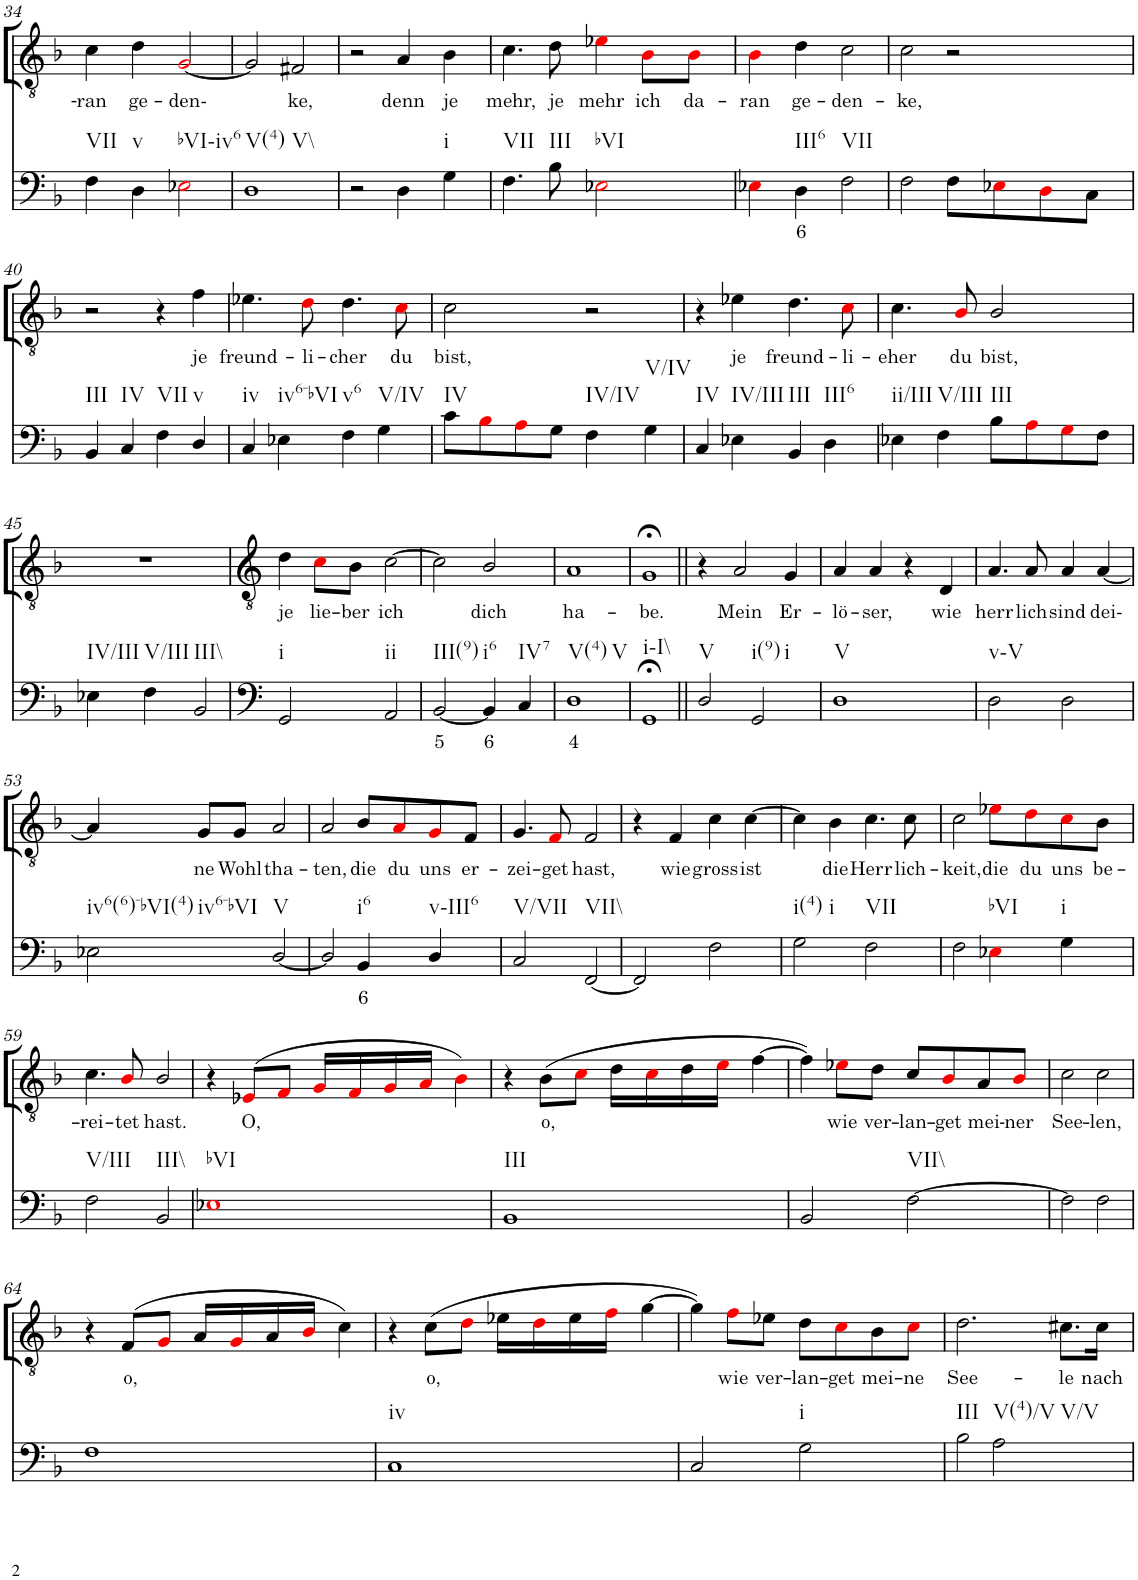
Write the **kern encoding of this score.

**kern	**text	**kern	**text
*part2	*part2	*part1	*part1
*staff2	*staff2	*staff1	*staff1
*I"Continuo	*	*I"Tenor	*
!!LO:PB:g=z
*clefF4	*	*clefGv2	*
*k[b-]	*	*k[b-]	*
*M4/4	*	*M4/4	*
=34	=34	=34	=34
!LO:TX:b:t=VII	!	!	!
!	!	!	!LO:LY:b
4F\	.	4c\	ran
!LO:TX:b:t=v	!	!	!
!	!	!	!LO:LY:b
4D\	.	4d\	ge-
!LO:TX:b:t=bVI-iv6	!	!	!
!	!	!	!LO:LY:b
2E-Xi\	.	[2Gi/	den-
=35	=35	=35	=35
!LO:TX:b:t=V(4)	!	!	!
!LO:TX:b:t=V\\	!	!	!
1D	.	2G/]	.
!	!	!	!LO:LY:b
.	.	2F#X/	ke,
=36	=36	=36	=36
2r	.	2r	.
!	!	!	!LO:LY:b
4D\	.	4A/	denn
!LO:TX:b:t=i	!	!	!
!	!	!	!LO:LY:b
4G\	.	4B-\	je
=37	=37	=37	=37
!LO:TX:b:t=VII	!	!	!
!	!	!	!LO:LY:b
4.F\	.	4.c\	mehr,
!LO:TX:b:t=III	!	!	!
!	!	!	!LO:LY:b
8B-\	.	8d\	je
!LO:TX:b:t=bVI	!	!	!
!	!	!	!LO:LY:b
2E-Xi\	.	4e-Xi\	mehr
!	!	!	!LO:LY:b
.	.	8B-i\L	ich
!	!	!	!LO:LY:b
.	.	8B-i\J	da-
=38	=38	=38	=38
!	!	!	!LO:LY:b
4E-Xi\	.	4B-i\	ran
!LO:TX:b:t=III6	!	!	!
!	!LO:LY:b	!	!LO:LY:b
4D\	6	4d\	ge-
!LO:TX:b:t=VII	!	!	!
!	!	!	!LO:LY:b
2F\	.	2c\	den-
=39	=39	=39	=39
!	!	!	!LO:LY:b
2F\	.	2c\	ke,
8F\L	.	2r	.
8E-Xi\	.	.	.
8Di\	.	.	.
8C\J	.	.	.
!!LO:LB:g=z
=40	=40	=40	=40
!LO:TX:b:t=III	!	!	!
4BB-/	.	2r	.
!LO:TX:b:t=IV	!	!	!
4C/	.	.	.
!LO:TX:b:t=VII	!	!	!
4F\	.	4r	.
!LO:TX:b:t=v	!	!	!
!	!	!	!LO:LY:b
4D/	.	4f\	je
=41	=41	=41	=41
!LO:TX:b:t=iv	!	!	!
!	!	!	!LO:LY:b
4C/	.	4.e-X\	freund-
!LO:TX:b:t=iv6-bVI	!	!	!
4E-X\	.	.	.
!	!	!	!LO:LY:b
.	.	8di\	li-
!LO:TX:b:t=v6	!	!	!
!	!	!	!LO:LY:b
4F\	.	4.d\	cher
!LO:TX:b:t=V/IV	!	!	!
4G\	.	.	.
!	!	!	!LO:LY:b
.	.	8ci\	du
=42	=42	=42	=42
!LO:TX:b:t=IV	!	!	!
!	!	!	!LO:LY:b
8c\L	.	2c\	bist,
8B-i\	.	.	.
8Ai\	.	.	.
8G\J	.	.	.
!LO:TX:b:t=IV/IV	!	!	!
4F\	.	2r	.
!LO:TX:b:t=V/IV	!	!	!
4G\	.	.	.
=43	=43	=43	=43
!LO:TX:b:t=IV	!	!	!
4C/	.	4r	.
!LO:TX:b:t=IV/III	!	!	!
!	!	!	!LO:LY:b
4E-X\	.	4e-X\	je
!LO:TX:b:t=III	!	!	!
!	!	!	!LO:LY:b
4BB-/	.	4.d\	freund-
!LO:TX:b:t=III6	!	!	!
4D\	.	.	.
!	!	!	!LO:LY:b
.	.	8ci\	li-
=44	=44	=44	=44
!LO:TX:b:t=ii/III	!	!	!
!	!	!	!LO:LY:b
4E-X\	.	4.c\	eher
!LO:TX:b:t=V/III	!	!	!
4F\	.	.	.
!	!	!	!LO:LY:b
.	.	8B-i/	du
!LO:TX:b:t=III	!	!	!
!	!	!	!LO:LY:b
8B-\L	.	2B-/	bist,
8Ai\	.	.	.
8Gi\	.	.	.
8F\J	.	.	.
!!LO:LB:g=z
=45	=45	=45	=45
!LO:TX:b:t=IV/III	!	!	!
4E-X\	.	1r	.
!LO:TX:b:t=V/III	!	!	!
4F\	.	.	.
!LO:TX:b:t=III\\	!	!	!
2BB-/	.	.	.
=46	=46	=46	=46
!LO:TX:b:t=i	!	!	!
!	!	!	!LO:LY:b
2GG/	.	4d\	je
!	!	!	!LO:LY:b
.	.	8ci\L	lie-
!	!	!	!LO:LY:b
.	.	8B-\J	ber
!LO:TX:b:t=ii	!	!	!
!	!	!	!LO:LY:b
2AA/	.	[2c\	ich
=47	=47	=47	=47
!LO:TX:b:t=III(9)	!	!	!
!	!LO:LY:b	!	!
[2BB-/	5	2c\]	.
!LO:TX:b:t=i6	!	!	!
!	!LO:LY:b	!	!LO:LY:b
4BB-/]	6	2B-/	dich
!LO:TX:b:t=IV7	!	!	!
4C/	.	.	.
=48	=48	=48	=48
!LO:TX:b:t=V(4)	!	!	!
!LO:TX:b:t=V	!	!	!
!	!LO:LY:b	!	!LO:LY:b
1D	4	1A	ha-
=49	=49	=49	=49
!LO:TX:b:t=i\\-I\\	!	!	!
!	!	!	!LO:LY:b
1GG;<	.	1G;<	be.
=50||	=50||	=50||	=50||
!LO:TX:b:t=V	!	!	!
2D/	.	4r	.
!	!	!	!LO:LY:b
.	.	2A/	Mein
!LO:TX:b:t=i(9)	!	!	!
!LO:TX:b:t=i	!	!	!
2GG/	.	.	.
!	!	!	!LO:LY:b
.	.	4G/	Er-
=51	=51	=51	=51
!LO:TX:b:t=V	!	!	!
!	!	!	!LO:LY:b
1D	.	4A/	lö-
!	!	!	!LO:LY:b
.	.	4A/	ser,
.	.	4r	.
!	!	!	!LO:LY:b
.	.	4D/	wie
=52	=52	=52	=52
!LO:TX:b:t=v-V	!	!	!
!	!	!	!LO:LY:b
2D\	.	4.A/	herr-
!	!	!	!LO:LY:b
.	.	8A/	lich
!	!	!	!LO:LY:b
2D\	.	4A/	sind
!	!	!	!LO:LY:b
.	.	[4A/	dei-
!!LO:LB:g=z
=53	=53	=53	=53
!LO:TX:b:t=iv6(6)-bVI(4)	!	!	!
!LO:TX:b:t=iv6-bVI	!	!	!
2E-X\	.	4A/]	.
!	!	!	!LO:LY:b
.	.	8G/L	ne
!	!	!	!LO:LY:b
.	.	8G/J	Wohl-
!LO:TX:b:t=V	!	!	!
!	!	!	!LO:LY:b
[2D/	.	2A/	tha-
=54	=54	=54	=54
!	!	!	!LO:LY:b
2D/]	.	2A/	ten,
!LO:TX:b:t=i6	!	!	!
!	!LO:LY:b	!	!LO:LY:b
4BB-/	6	8B-/L	die
!	!	!	!LO:LY:b
.	.	8Ai/	du
!LO:TX:b:t=v-III6	!	!	!
!	!	!	!LO:LY:b
4D/	.	8Gi/	uns
!	!	!	!LO:LY:b
.	.	8F/J	er-
=55	=55	=55	=55
!LO:TX:b:t=V/VII	!	!	!
!	!	!	!LO:LY:b
2C/	.	4.G/	zei-
!	!	!	!LO:LY:b
.	.	8Fi/	get
!LO:TX:b:t=VII\\	!	!	!
!	!	!	!LO:LY:b
[2FF/	.	2F/	hast,
=56	=56	=56	=56
2FF/]	.	4r	.
!	!	!	!LO:LY:b
.	.	4F/	wie
!	!	!	!LO:LY:b
2F\	.	4c\	gross
!	!	!	!LO:LY:b
.	.	[4c\	ist
=57	=57	=57	=57
!LO:TX:b:t=i(4)	!	!	!
!LO:TX:b:t=i	!	!	!
2G\	.	4c\]	.
!	!	!	!LO:LY:b
.	.	4B-\	die
!LO:TX:b:t=VII	!	!	!
!	!	!	!LO:LY:b
2F\	.	4.c\	Herr-
!	!	!	!LO:LY:b
.	.	8c\	lich-
=58	=58	=58	=58
!	!	!	!LO:LY:b
2F\	.	2c\	keit,
!LO:TX:b:t=bVI	!	!	!
!	!	!	!LO:LY:b
4E-Xi\	.	8e-Xi\L	die
!	!	!	!LO:LY:b
.	.	8di\	du
!LO:TX:b:t=i	!	!	!
!	!	!	!LO:LY:b
4G\	.	8ci\	uns
!	!	!	!LO:LY:b
.	.	8B-\J	be-
!!LO:LB:g=z
=59	=59	=59	=59
!LO:TX:b:t=V/III	!	!	!
!	!	!	!LO:LY:b
2F\	.	4.c\	rei-
!	!	!	!LO:LY:b
.	.	8B-i/	tet
!LO:TX:b:t=III\\	!	!	!
!	!	!	!LO:LY:b
2BB-/	.	2B-/	hast.
=60	=60	=60	=60
!LO:TX:b:t=bVI	!	!	!
1E-Xi	.	4r	.
!	!	!	!LO:LY:b
.	.	(8E-Xi/L	O,
.	.	8Fi/J	.
.	.	16Gi/LL	.
.	.	16Fi/	.
.	.	16Gi/	.
.	.	16Ai/JJ	.
.	.	4B-i\)	.
=61	=61	=61	=61
!LO:TX:b:t=III	!	!	!
1BB-	.	4r	.
!	!	!	!LO:LY:b
.	.	(8B-\L	o,
.	.	8ci\J	.
.	.	16d\LL	.
.	.	16ci\	.
.	.	16d\	.
.	.	16ei\JJ	.
.	.	[4f\	.
=62	=62	=62	=62
2BB-/	.	4f\])	.
!	!	!	!LO:LY:b
.	.	8e-Xi\L	wie
!	!	!	!LO:LY:b
.	.	8d\J	ver-
!LO:TX:b:t=VII\\	!	!	!
!	!	!	!LO:LY:b
[2F\	.	8c/L	lan-
!	!	!	!LO:LY:b
.	.	8B-i/	get
!	!	!	!LO:LY:b
.	.	8A/	mei-
!	!	!	!LO:LY:b
.	.	8B-i/J	ner
=63	=63	=63	=63
!	!	!	!LO:LY:b
2F\]	.	2c\	See-
!	!	!	!LO:LY:b
2F\	.	2c\	len,
!!LO:LB:g=z
=64	=64	=64	=64
1F	.	4r	.
!	!	!	!LO:LY:b
.	.	(8F/L	o,
.	.	8Gi/J	.
.	.	16A/LL	.
.	.	16Gi/	.
.	.	16A/	.
.	.	16B-i/JJ	.
.	.	4c\)	.
=65	=65	=65	=65
!LO:TX:b:t=iv	!	!	!
1C	.	4r	.
!	!	!	!LO:LY:b
.	.	(8c\L	o,
.	.	8di\J	.
.	.	16e-X\LL	.
.	.	16di\	.
.	.	16e-\	.
.	.	16fi\JJ	.
.	.	[4g\	.
=66	=66	=66	=66
2C/	.	4g\])	.
!	!	!	!LO:LY:b
.	.	8fi\L	wie
!	!	!	!LO:LY:b
.	.	8e-X\J	ver-
!LO:TX:b:t=i	!	!	!
!	!	!	!LO:LY:b
2G\	.	8d\L	lan-
!	!	!	!LO:LY:b
.	.	8ci\	get
!	!	!	!LO:LY:b
.	.	8B-\	mei-
!	!	!	!LO:LY:b
.	.	8ci\J	ne
=67	=67	=67	=67
!LO:TX:b:t=III	!	!	!
!	!	!	!LO:LY:b
2B-\	.	2.d\	See-
!LO:TX:b:t=V(4)/V	!	!	!
!LO:TX:b:t=V/V	!	!	!
2A\	.	.	.
!	!	!	!LO:LY:b
.	.	8.c#X\L	le
!	!	!	!LO:LY:b
.	.	16c#\Jk	nach
=	=	=	=
*-	*-	*-	*-
